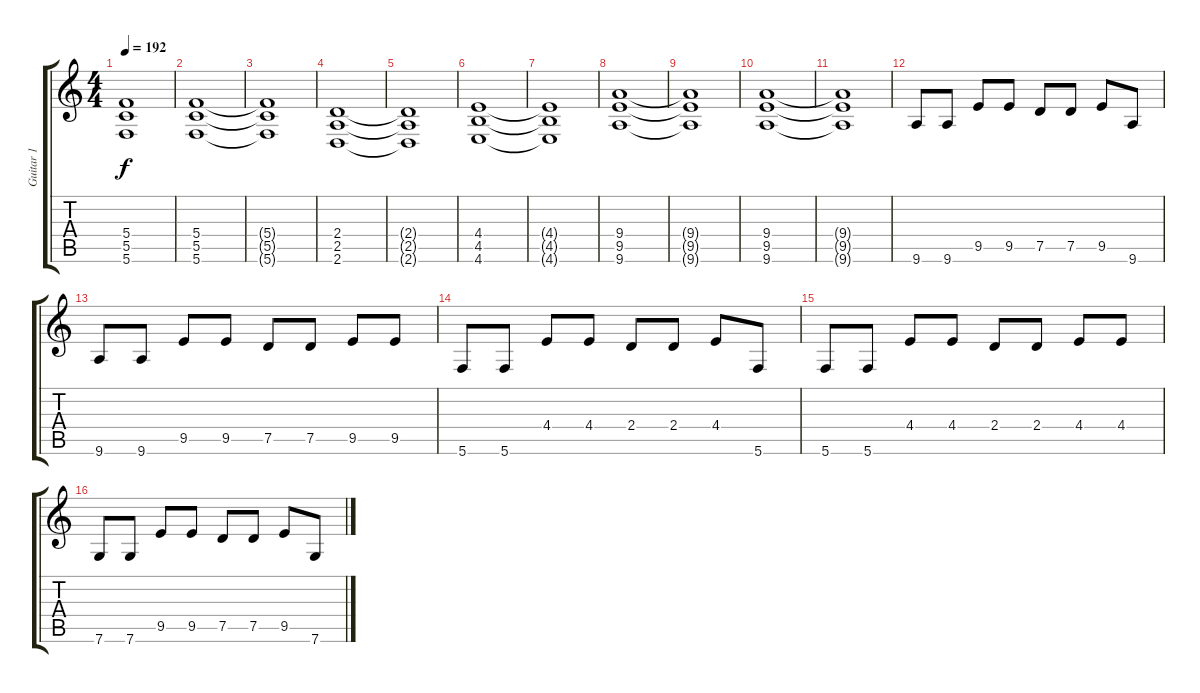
\track ("Guitar 1" "Guitar 1") {instrument distortionguitar}
\staff {score tabs}
\tuning (D4 A3 F3 C3 G2 C2) {hide}
\ts (4 4)
\tempo 192
\clef g2
\ks c
(5.4{t} 5.5{t} 5.6{t}).1{dy f} |
(5.4 5.5 5.6).1 |
(5.4{t} 5.5{t} 5.6{t}).1 |
(2.4 2.5 2.6).1 |
(2.4{t} 2.5{t} 2.6{t}).1 |
(4.4 4.5 4.6).1 |
(4.4{t} 4.5{t} 4.6{t}).1 |
(9.4 9.5 9.6).1 |
(9.4{t} 9.5{t} 9.6{t}).1 |
(9.4 9.5 9.6).1 |
(9.4{t} 9.5{t} 9.6{t}).1 |
9.6.8{volume 16} 9.6.8 9.5.8 9.5.8 7.5.8 7.5.8 9.5.8 9.6.8 |
9.6.8 9.6.8 9.5.8 9.5.8 7.5.8 7.5.8 9.5.8 9.5.8 |
5.6.8 5.6.8 4.4.8 4.4.8 2.4.8 2.4.8 4.4.8 5.6.8 |
5.6.8 5.6.8 4.4.8 4.4.8 2.4.8 2.4.8 4.4.8 4.4.8 |
7.6.8 7.6.8 9.5.8 9.5.8 7.5.8 7.5.8 9.5.8 7.6.8
